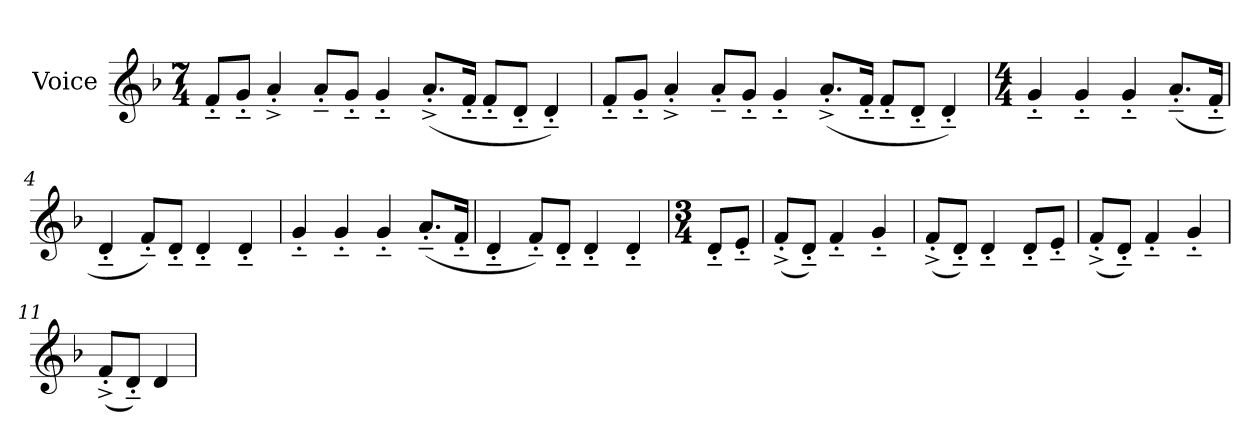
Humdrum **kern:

**kern
*part1
*staff1
*I"Voice
*I'Vo.
*clefG2
*k[b-]
*M7/4
*MM70
=1
8f'~/L
8g'~/J
4a'^/
8a'~/L
8g'~/J
4g'~/
(8.a'^/L
16f'~/Jk
8f'~/L
8d'~/J
4d'~/)
=2
8f'~/L
8g'~/J
4a'^/
8a'~/L
8g'~/J
4g'~/
(8.a'^/L
16f'~/Jk
8f'~/L
8d'~/J
4d'~/)
!!LO:LB:g=z
=3
*M4/4
4g'~/
4g'~/
4g'~/
(8.a'~/L
16f'~/Jk
=4
4d'~/
8f'~/L)
8d'~/J
4d'~/
4d'~/
=5
4g'~/
4g'~/
4g'~/
(8.a'~/L
16f'~/Jk
=6
4d'~/
8f'~/L)
8d'~/J
4d'~/
4d'~/
!!LO:LB:g=z
=7
*M3/4
8d'~/L
8e'~/J
=8
(8f'^/L
8d'~/J)
4f'~/
4g'~/
=9
(8f'^/L
8d'~/J)
4d'~/
8d'~/L
8e'~/J
=10
(8f'^/L
8d'~/J)
4f'~/
4g'~/
=11
(8f'^/L
8d'~/J)
4d/
=!
*-
